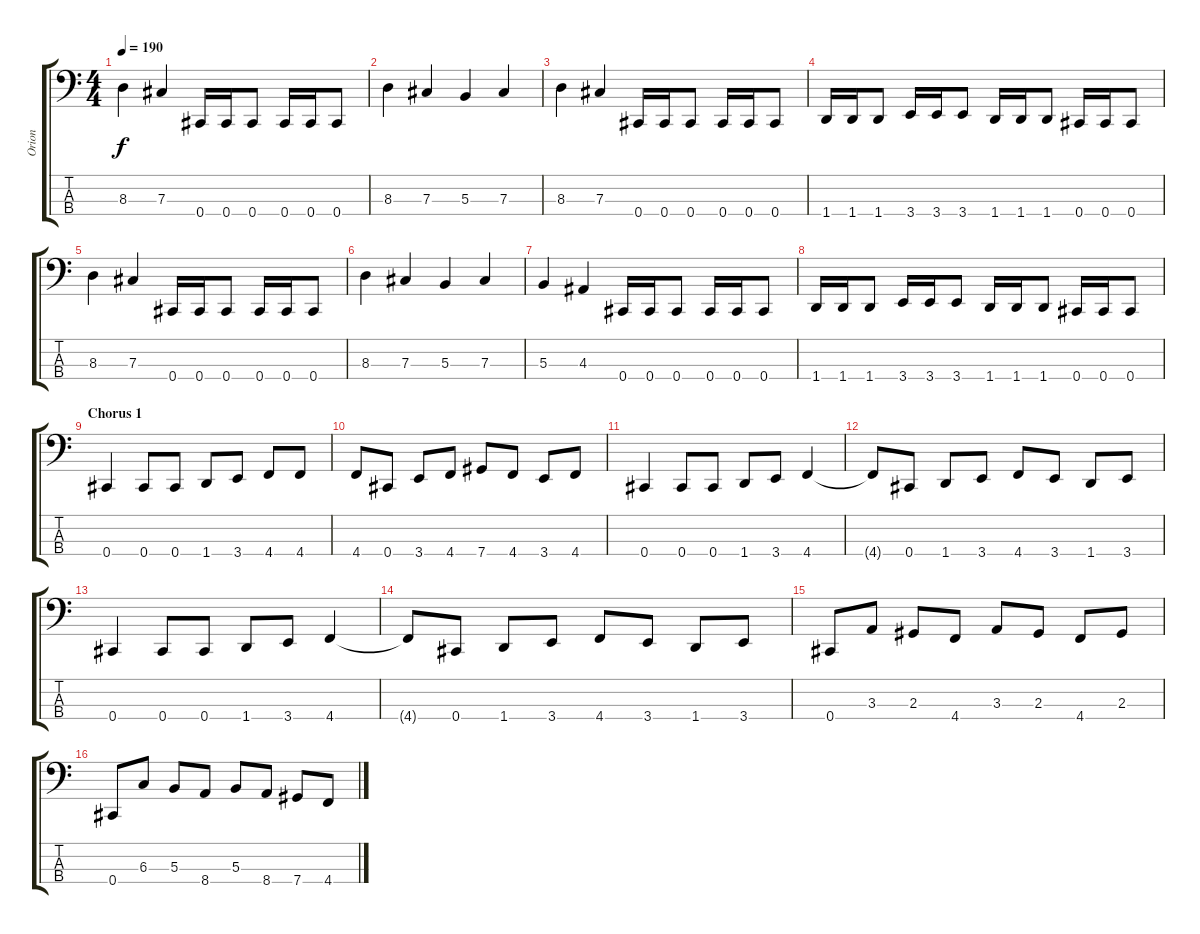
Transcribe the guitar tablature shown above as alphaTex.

\track ("Orion" "Orion") {instrument electricbassfinger}
\staff {score tabs}
\tuning (E2 B1 Gb1 Db1) {hide}
\ts (4 4)
\tempo 190
\clef f4
\ks c
8.3.4{dy f} 7.3.4 0.4.16 0.4.16 0.4.8 0.4.16 0.4.16 0.4.8 |
8.3.4 7.3.4 5.3.4 7.3.4 |
8.3.4 7.3.4 0.4.16 0.4.16 0.4.8 0.4.16 0.4.16 0.4.8 |
1.4.16 1.4.16 1.4.8 3.4.16 3.4.16 3.4.8 1.4.16 1.4.16 1.4.8 0.4.16 0.4.16 0.4.8 |
8.3.4 7.3.4 0.4.16 0.4.16 0.4.8 0.4.16 0.4.16 0.4.8 |
8.3.4 7.3.4 5.3.4 7.3.4 |
5.3.4 4.3.4 0.4.16 0.4.16 0.4.8 0.4.16 0.4.16 0.4.8 |
1.4.16 1.4.16 1.4.8 3.4.16 3.4.16 3.4.8 1.4.16 1.4.16 1.4.8 0.4.16 0.4.16 0.4.8 |
\section ("" "Chorus 1")
0.4.4 0.4.8 0.4.8 1.4.8 3.4.8 4.4.8 4.4.8 |
4.4.8 0.4.8 3.4.8 4.4.8 7.4.8 4.4.8 3.4.8 4.4.8 |
0.4.4 0.4.8 0.4.8 1.4.8 3.4.8 4.4.4 |
4.4{t}.8 0.4.8 1.4.8 3.4.8 4.4.8 3.4.8 1.4.8 3.4.8 |
0.4.4 0.4.8 0.4.8 1.4.8 3.4.8 4.4.4 |
4.4{t}.8 0.4.8 1.4.8 3.4.8 4.4.8 3.4.8 1.4.8 3.4.8 |
0.4.8 3.3.8 2.3.8 4.4.8 3.3.8 2.3.8 4.4.8 2.3.8 |
0.4.8 6.3.8 5.3.8 8.4.8 5.3.8 8.4.8 7.4.8 4.4.8
